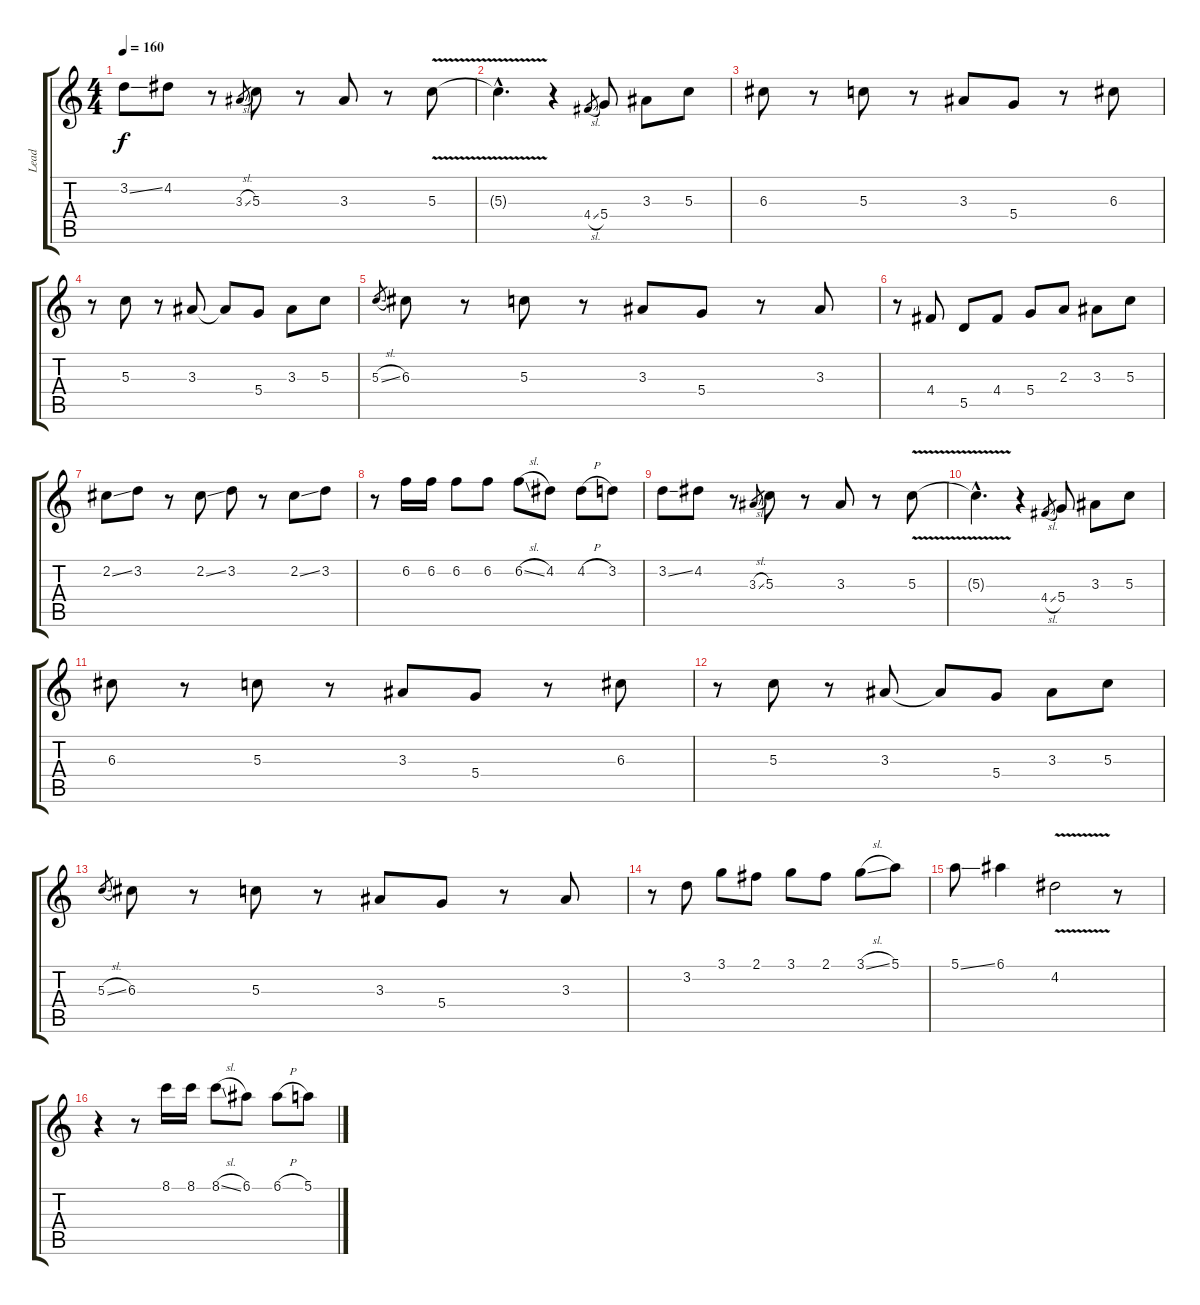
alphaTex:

\track ("Lead" "Lead") {instrument acousticguitarsteel}
\staff {score tabs}
\tuning (E4 B3 G3 D3 A2 E2) {hide}
\ts (4 4)
\tempo 160
\clef g2
\ks c
3.2{ss}.8{dy f} 4.2.8 r.8 3.3{sl}.8{gr} 5.3.8 r.8 3.3.8 r.8 5.3{v}.8 |
5.3{hac t}.4{d} r.4 4.4{sl}.8{gr} 5.4.8 3.3.8 5.3.8 |
6.3.8 r.8 5.3.8 r.8 3.3.8 5.4.8 r.8 6.3.8 |
r.8 5.3.8 r.8 3.3.8 3.3{t}.8 5.4.8 3.3.8 5.3.8 |
5.3{sl}.8{gr} 6.3.8 r.8 5.3.8 r.8 3.3.8 5.4.8 r.8 3.3.8 |
r.8 4.4.8 5.5.8 4.4.8 5.4.8 2.3.8 3.3.8 5.3.8 |
2.2{ss}.8 3.2.8 r.8 2.2{ss}.8 3.2.8 r.8 2.2{ss}.8 3.2.8 |
r.8 6.2.16 6.2.16 6.2.8 6.2.8 6.2{sl}.8 4.2.8 4.2{h}.8 3.2.8 |
3.2{ss}.8 4.2.8 r.8 3.3{sl}.8{gr} 5.3.8 r.8 3.3.8 r.8 5.3{v}.8 |
5.3{hac t}.4{d} r.4 4.4{sl}.8{gr} 5.4.8 3.3.8 5.3.8 |
6.3.8 r.8 5.3.8 r.8 3.3.8 5.4.8 r.8 6.3.8 |
r.8 5.3.8 r.8 3.3.8 3.3{t}.8 5.4.8 3.3.8 5.3.8 |
5.3{sl}.8{gr} 6.3.8 r.8 5.3.8 r.8 3.3.8 5.4.8 r.8 3.3.8 |
r.8 3.2.8 3.1.8 2.1.8 3.1.8 2.1.8 3.1{sl}.8 5.1.8 |
5.1{ss}.8 6.1.4 4.2{v}.2 r.8 |
r.4 r.8 8.1.16 8.1.16 8.1{sl}.8 6.1.8 6.1{h}.8 5.1.8
